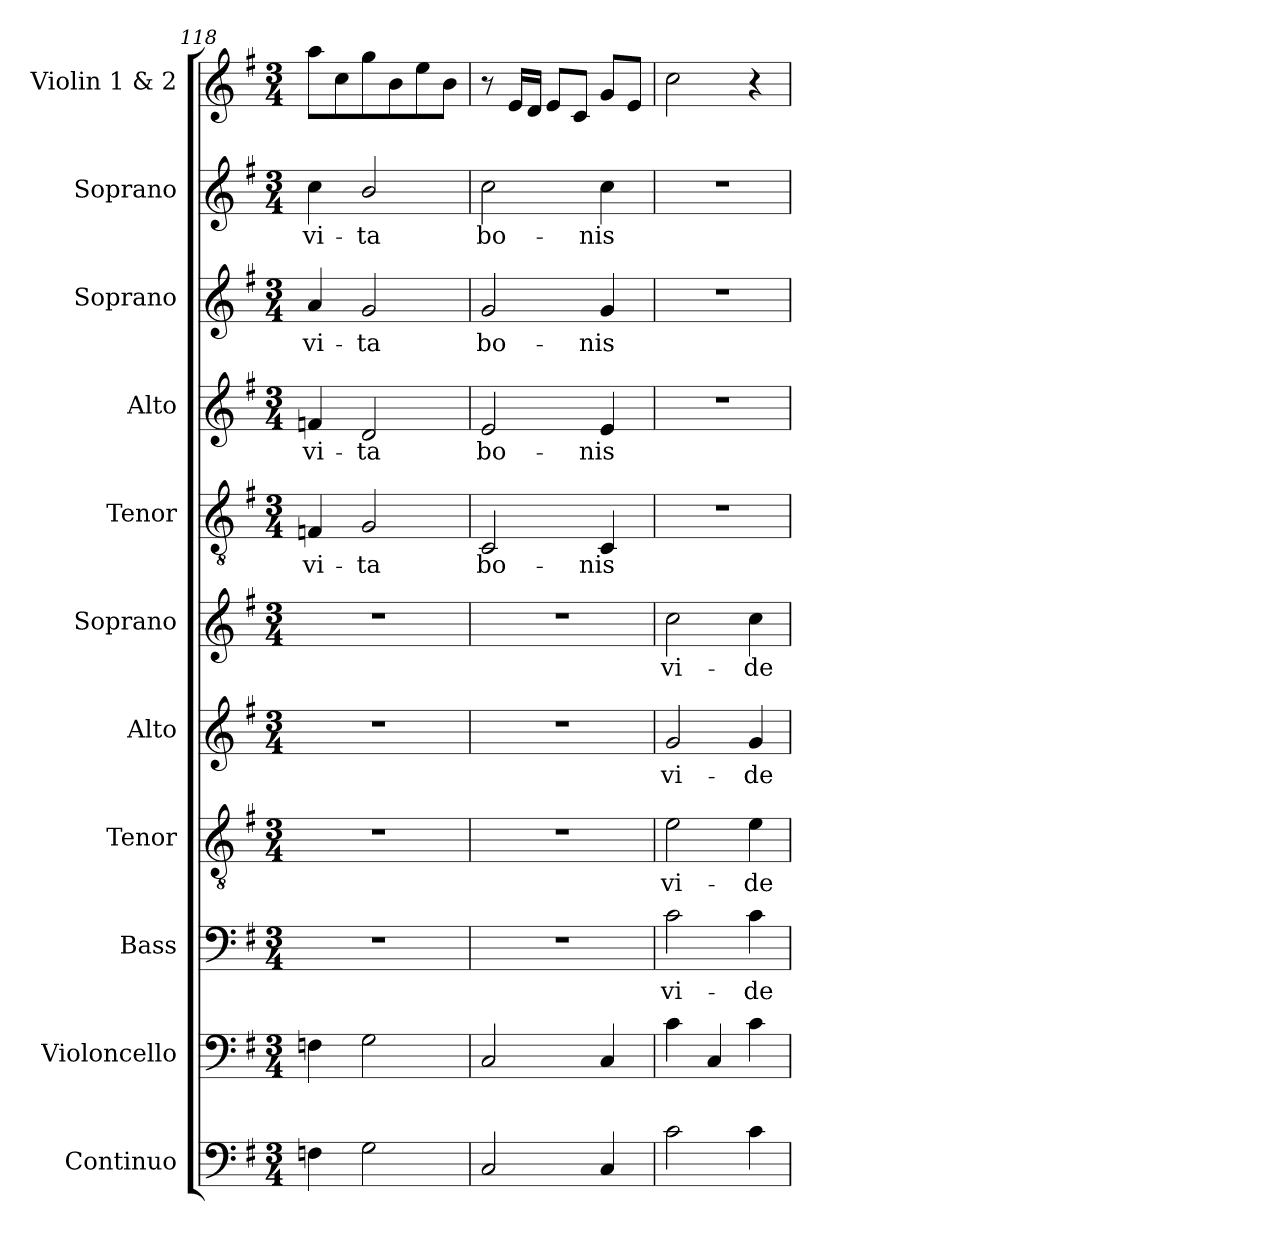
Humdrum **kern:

**kern	**kern	**kern	**text	**kern	**text	**kern	**text	**kern	**text	**kern	**text	**kern	**text	**kern	**text	**kern	**text	**kern
*part11	*part10	*part9	*part9	*part8	*part8	*part7	*part7	*part6	*part6	*part5	*part5	*part4	*part4	*part3	*part3	*part2	*part2	*part1
*staff11	*staff10	*staff9	*staff9	*staff8	*staff8	*staff7	*staff7	*staff6	*staff6	*staff5	*staff5	*staff4	*staff4	*staff3	*staff3	*staff2	*staff2	*staff1
*I"Continuo	*I"Violoncello	*I"Bass	*	*I"Tenor	*	*I"Alto	*	*I"Soprano	*	*I"Tenor	*	*I"Alto	*	*I"Soprano	*	*I"Soprano	*	*I"Violin 1 & 2
*I'Cont.	*I'Vc.	*I'B.	*	*I'T.	*	*I'A.	*	*I'S.	*	*I'T.	*	*I'A.	*	*I'S.	*	*I'S.	*	*I'Vln. 1/2
*clefF4	*clefF4	*clefF4	*	*clefGv2	*	*clefG2	*	*clefG2	*	*clefGv2	*	*clefG2	*	*clefG2	*	*clefG2	*	*clefG2
*	*	*	*	*ITrd7c12	*	*	*	*	*	*ITrd7c12	*	*	*	*	*	*	*	*
*k[f#]	*k[f#]	*k[f#]	*	*k[f#]	*	*k[f#]	*	*k[f#]	*	*k[f#]	*	*k[f#]	*	*k[f#]	*	*k[f#]	*	*k[f#]
*G:	*G:	*G:	*	*G:	*	*G:	*	*G:	*	*G:	*	*G:	*	*G:	*	*G:	*	*G:
*M3/4	*M3/4	*M3/4	*	*M3/4	*	*M3/4	*	*M3/4	*	*M3/4	*	*M3/4	*	*M3/4	*	*M3/4	*	*M3/4
=118	=118	=118	=118	=118	=118	=118	=118	=118	=118	=118	=118	=118	=118	=118	=118	=118	=118	=118
!	!	!LO:N:vis=1	!	!LO:N:vis=1	!	!LO:N:vis=1	!	!LO:N:vis=1	!	!	!	!	!	!	!	!	!	!
!	!	!	!	!	!	!	!	!	!	!	!LO:LY:b:color=#000000	!	!	!	!	!	!	!
!	!	!	!	!	!	!	!	!	!	!	!	!	!LO:LY:b:color=#000000	!	!	!	!	!
!	!	!	!	!	!	!	!	!	!	!	!	!	!	!	!LO:LY:b:color=#000000	!	!	!
!	!	!	!	!	!	!	!	!	!	!	!	!	!	!	!	!	!LO:LY:b:color=#000000	!
4Fni\	4Fni\	2.r	.	2.r	.	2.r	.	2.r	.	4FFni/	vi-	4fni/	vi-	4ai/	vi-	4cci\	vi-	8aai\L
.	.	.	.	.	.	.	.	.	.	.	.	.	.	.	.	.	.	8cci\
!	!	!	!	!	!	!	!	!	!	!	!LO:LY:b:color=#000000	!	!	!	!	!	!	!
!	!	!	!	!	!	!	!	!	!	!	!	!	!LO:LY:b:color=#000000	!	!	!	!	!
!	!	!	!	!	!	!	!	!	!	!	!	!	!	!	!LO:LY:b:color=#000000	!	!	!
!	!	!	!	!	!	!	!	!	!	!	!	!	!	!	!	!	!LO:LY:b:color=#000000	!
2Gi\	2Gi\	.	.	.	.	.	.	.	.	2GGi/	-ta	2di/	-ta	2gi/	-ta	2bi/	-ta	8ggi\
.	.	.	.	.	.	.	.	.	.	.	.	.	.	.	.	.	.	8bi\
.	.	.	.	.	.	.	.	.	.	.	.	.	.	.	.	.	.	8eei\
.	.	.	.	.	.	.	.	.	.	.	.	.	.	.	.	.	.	8bi\J
=119	=119	=119	=119	=119	=119	=119	=119	=119	=119	=119	=119	=119	=119	=119	=119	=119	=119	=119
!	!	!LO:N:vis=1	!	!LO:N:vis=1	!	!LO:N:vis=1	!	!LO:N:vis=1	!	!	!	!	!	!	!	!	!	!
!	!	!	!	!	!	!	!	!	!	!	!LO:LY:b:color=#000000	!	!	!	!	!	!	!
!	!	!	!	!	!	!	!	!	!	!	!	!	!LO:LY:b:color=#000000	!	!	!	!	!
!	!	!	!	!	!	!	!	!	!	!	!	!	!	!	!LO:LY:b:color=#000000	!	!	!
!	!	!	!	!	!	!	!	!	!	!	!	!	!	!	!	!	!LO:LY:b:color=#000000	!
2Ci/	2Ci/	2.r	.	2.r	.	2.r	.	2.r	.	2CCi/	bo-	2ei/	bo-	2gi/	bo-	2cci\	bo-	8r
.	.	.	.	.	.	.	.	.	.	.	.	.	.	.	.	.	.	16ei/LL
.	.	.	.	.	.	.	.	.	.	.	.	.	.	.	.	.	.	16di/JJ
.	.	.	.	.	.	.	.	.	.	.	.	.	.	.	.	.	.	8ei/L
.	.	.	.	.	.	.	.	.	.	.	.	.	.	.	.	.	.	8ci/J
!	!	!	!	!	!	!	!	!	!	!	!LO:LY:b:color=#000000	!	!	!	!	!	!	!
!	!	!	!	!	!	!	!	!	!	!	!	!	!LO:LY:b:color=#000000	!	!	!	!	!
!	!	!	!	!	!	!	!	!	!	!	!	!	!	!	!LO:LY:b:color=#000000	!	!	!
!	!	!	!	!	!	!	!	!	!	!	!	!	!	!	!	!	!LO:LY:b:color=#000000	!
4Ci/	4Ci/	.	.	.	.	.	.	.	.	4CCi/	-nis	4ei/	-nis	4gi/	-nis	4cci\	-nis	8gi/L
.	.	.	.	.	.	.	.	.	.	.	.	.	.	.	.	.	.	8ei/J
!!LO:PB:g=z
=120	=120	=120	=120	=120	=120	=120	=120	=120	=120	=120	=120	=120	=120	=120	=120	=120	=120	=120
!	!	!	!LO:LY:b:color=#000000	!	!	!	!	!	!	!	!	!	!	!	!	!	!	!
!	!	!	!	!	!LO:LY:b:color=#000000	!	!	!	!	!	!	!	!	!	!	!	!	!
!	!	!	!	!	!	!	!LO:LY:b:color=#000000	!	!	!	!	!	!	!	!	!	!	!
!	!	!	!	!	!	!	!	!	!LO:LY:b:color=#000000	!LO:N:vis=1	!	!LO:N:vis=1	!	!LO:N:vis=1	!	!LO:N:vis=1	!	!
2ci\	4ci\	2ci\	vi-	2Ei\	vi-	2gi/	vi-	2cci\	vi-	2.r	.	2.r	.	2.r	.	2.r	.	2cci\
.	4Ci/	.	.	.	.	.	.	.	.	.	.	.	.	.	.	.	.	.
!	!	!	!LO:LY:b:color=#000000	!	!	!	!	!	!	!	!	!	!	!	!	!	!	!
!	!	!	!	!	!LO:LY:b:color=#000000	!	!	!	!	!	!	!	!	!	!	!	!	!
!	!	!	!	!	!	!	!LO:LY:b:color=#000000	!	!	!	!	!	!	!	!	!	!	!
!	!	!	!	!	!	!	!	!	!LO:LY:b:color=#000000	!	!	!	!	!	!	!	!	!
4ci\	4ci\	4ci\	-de	4Ei\	-de	4gi/	-de	4cci\	-de	.	.	.	.	.	.	.	.	4r
=	=	=	=	=	=	=	=	=	=	=	=	=	=	=	=	=	=	=
*-	*-	*-	*-	*-	*-	*-	*-	*-	*-	*-	*-	*-	*-	*-	*-	*-	*-	*-
